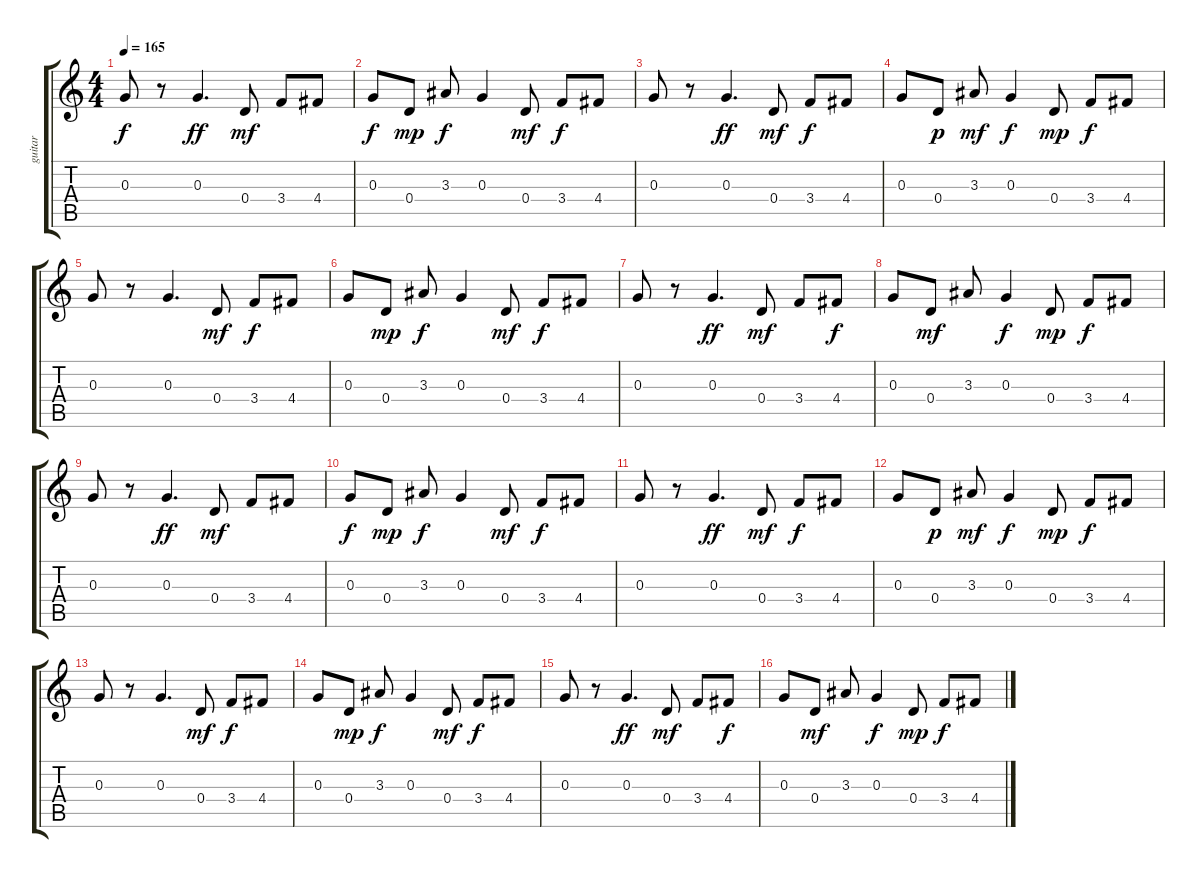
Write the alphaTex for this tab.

\track ("guitar" "guitar") {instrument overdrivenguitar}
\staff {score tabs}
\tuning (E4 B3 G3 D3 A2 E2) {hide}
\ts (4 4)
\tempo 165
\clef g2
\ks c
0.3.8{dy f} r.8 0.3.4{d dy ff} 0.4.8{dy mf} 3.4.8 4.4.8 |
0.3.8{dy f} 0.4.8{dy mp} 3.3.8{dy f} 0.3.4 0.4.8{dy mf} 3.4.8{dy f} 4.4.8 |
0.3.8 r.8 0.3.4{d dy ff} 0.4.8{dy mf} 3.4.8{dy f} 4.4.8 |
0.3.8 0.4.8{dy p} 3.3.8{dy mf} 0.3.4{dy f} 0.4.8{dy mp} 3.4.8{dy f} 4.4.8 |
0.3.8 r.8 0.3.4{d} 0.4.8{dy mf} 3.4.8{dy f} 4.4.8 |
0.3.8 0.4.8{dy mp} 3.3.8{dy f} 0.3.4 0.4.8{dy mf} 3.4.8{dy f} 4.4.8 |
0.3.8 r.8 0.3.4{d dy ff} 0.4.8{dy mf} 3.4.8 4.4.8{dy f} |
0.3.8 0.4.8{dy mf} 3.3.8 0.3.4{dy f} 0.4.8{dy mp} 3.4.8{dy f} 4.4.8 |
0.3.8 r.8 0.3.4{d dy ff} 0.4.8{dy mf} 3.4.8 4.4.8 |
0.3.8{dy f} 0.4.8{dy mp} 3.3.8{dy f} 0.3.4 0.4.8{dy mf} 3.4.8{dy f} 4.4.8 |
0.3.8 r.8 0.3.4{d dy ff} 0.4.8{dy mf} 3.4.8{dy f} 4.4.8 |
0.3.8 0.4.8{dy p} 3.3.8{dy mf} 0.3.4{dy f} 0.4.8{dy mp} 3.4.8{dy f} 4.4.8 |
0.3.8 r.8 0.3.4{d} 0.4.8{dy mf} 3.4.8{dy f} 4.4.8 |
0.3.8 0.4.8{dy mp} 3.3.8{dy f} 0.3.4 0.4.8{dy mf} 3.4.8{dy f} 4.4.8 |
0.3.8 r.8 0.3.4{d dy ff} 0.4.8{dy mf} 3.4.8 4.4.8{dy f} |
0.3.8 0.4.8{dy mf} 3.3.8 0.3.4{dy f} 0.4.8{dy mp} 3.4.8{dy f} 4.4.8
